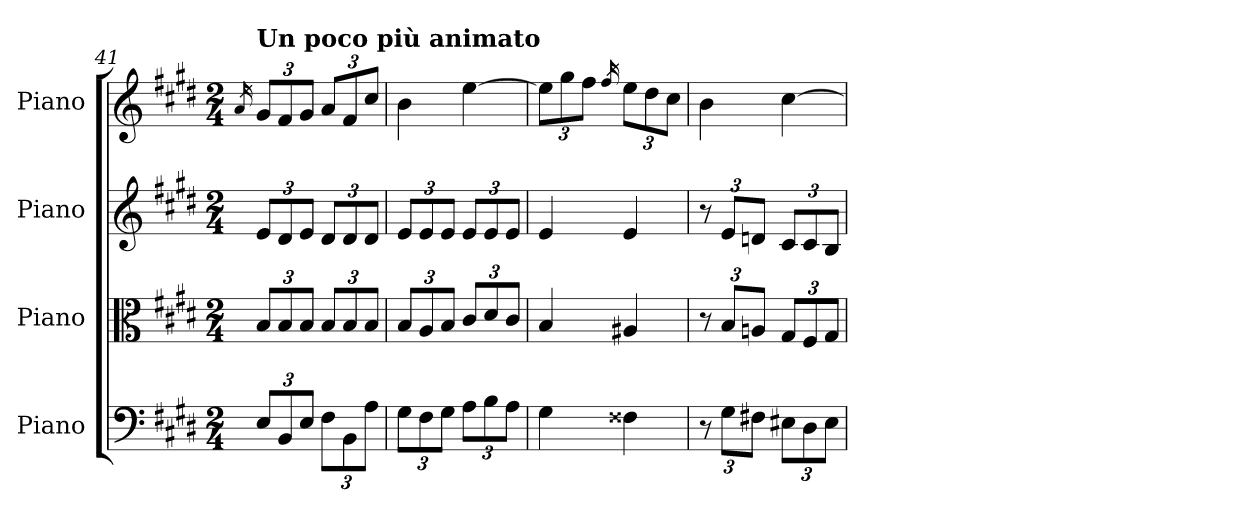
**kern	**kern	**kern	**kern
*part4	*part3	*part2	*part1
*staff4	*staff3	*staff2	*staff1
*I"Piano	*I"Piano	*I"Piano	*I"Piano
*I'Pno	*I'Pno	*I'Pno	*I'Pno
*clefF4	*clefC3	*clefG2	*clefG2
*k[f#c#g#d#]	*k[f#c#g#d#]	*k[f#c#g#d#]	*k[f#c#g#d#]
*M2/4	*M2/4	*M2/4	*M2/4
=41	=41	=41	=41
.	.	.	16qa/
*Xbrackettup	*Xbrackettup	*Xbrackettup	*Xbrackettup
!	!	!	!LO:TX:a:B:t=Un poco più animato
12E/L	12B/L	12e/L	12g#/L
12BB/	12B/	12d#/	12f#/
12E/J	12B/J	12e/J	12g#/J
12F#\L	12B/L	12d#/L	12a/L
12BB\	12B/	12d#/	12f#/
12A\J	12B/J	12d#/J	12cc#/J
=42	=42	=42	=42
12G#\L	12B/L	12e/L	4b\
12F#\	12A/	12e/	.
12G#\J	12B/J	12e/J	.
12A\L	12c#/L	12e/L	[4ee\
12B\	12d#/	12e/	.
12A\J	12c#/J	12e/J	.
=43	=43	=43	=43
4G#\	4B/	4e/	12ee\L]
.	.	.	12gg#\
.	.	.	12ff#\J
.	.	.	16qff#/
4F##X\	4A#X/	4e/	12ee\L
.	.	.	12dd#\
.	.	.	12cc#\J
!!LO:LB:g=z
=44	=44	=44	=44
12r	12r	12r	4b\
12G#\L	12B/L	12e/L	.
12F#X\J	12An/J	12dn/J	.
12E#X\L	12G#/L	12c#/L	[4cc#\
12D#\	12F#/	12c#/	.
12E#\J	12G#/J	12B/J	.
=	=	=	=
*-	*-	*-	*-
